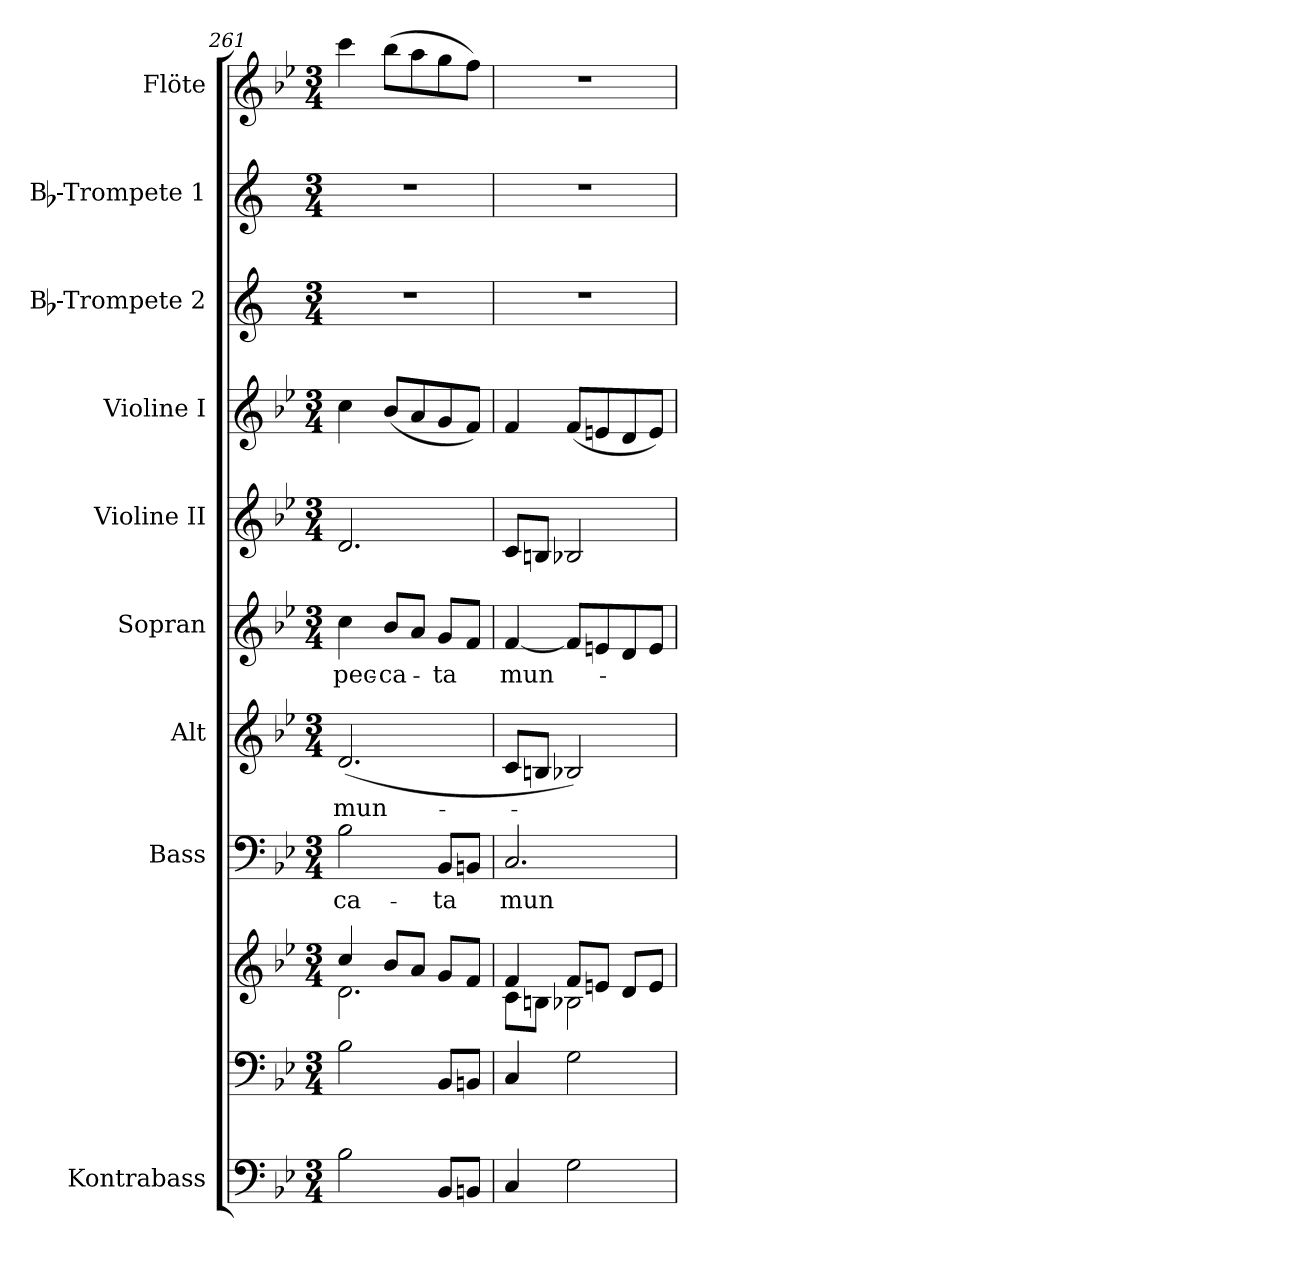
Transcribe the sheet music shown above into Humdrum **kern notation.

**kern	**kern	**kern	**kern	**text	**kern	**text	**kern	**text	**kern	**kern	**kern	**kern	**kern
*part10	*part9	*part9	*part8	*part8	*part7	*part7	*part6	*part6	*part5	*part4	*part3	*part2	*part1
*staff11	*staff10	*staff9	*staff8	*staff8	*staff7	*staff7	*staff6	*staff6	*staff5	*staff4	*staff3	*staff2	*staff1
*I"Kontrabass	*	*	*I"Bass	*	*I"Alt	*	*I"Sopran	*	*I"Violine II	*I"Violine I	*I"Bb-Trompete 2	*I"Bb-Trompete 1	*I"Flöte
*I'Kb.	*	*	*I'B.	*	*I'A.	*	*I'S.	*	*I'Vl. II	*I'Vl. I	*I'Bb Trp. 2	*I'Bb Trp. 1	*I'Fl.
*clefF4	*clefF4	*clefG2	*clefF4	*	*clefG2	*	*clefG2	*	*clefG2	*clefG2	*clefG2	*clefG2	*clefG2
*ITrd7c12	*	*	*	*	*	*	*	*	*	*	*ITrd1c2	*ITrd1c2	*
*k[b-e-]	*k[b-e-]	*k[b-e-]	*k[b-e-]	*	*k[b-e-]	*	*k[b-e-]	*	*k[b-e-]	*k[b-e-]	*k[b-e-]	*k[b-e-]	*k[b-e-]
*B-:	*B-:	*B-:	*B-:	*	*B-:	*	*B-:	*	*B-:	*B-:	*B-:	*B-:	*B-:
*M3/4	*M3/4	*M3/4	*M3/4	*	*M3/4	*	*M3/4	*	*M3/4	*M3/4	*M3/4	*M3/4	*M3/4
=261	=261	=261	=261	=261	=261	=261	=261	=261	=261	=261	=261	=261	=261
*	*	*^	*	*	*	*	*	*	*	*	*	*	*
!	!	!	!	!	!LO:LY:b	!	!LO:LY:b	!	!LO:LY:b	!	!	!	!	!
2BB-\	2B-\	4cc/	2.d\	2B-\	-ca-	(<2.d/	mun-	4cc\	pec-	2.d/	4cc\	2.r	2.r	4ccc\
!	!	!	!	!	!	!	!	!	!LO:LY:b	!	!	!	!	!
.	.	8b-/L	.	.	.	.	.	8b-/L	-ca-	.	(<8b-/L	.	.	(>8bb-\L
.	.	8a/J	.	.	.	.	.	8a/J	.	.	8a/	.	.	8aa\
!	!	!	!	!	!LO:LY:b	!	!	!	!LO:LY:b	!	!	!	!	!
8BBB-/L	8BB-/L	8g/L	.	8BB-/L	-ta	.	.	8g/L	-ta	.	8g/	.	.	8gg\
8BBBn/J	8BBn/J	8f/J	.	8BBn/J	.	.	.	8f/J	.	.	8f/J)	.	.	8ff\J)
=262	=262	=262	=262	=262	=262	=262	=262	=262	=262	=262	=262	=262	=262	=262
!	!	!	!	!	!LO:LY:b	!	!	!	!LO:LY:b	!	!	!	!	!
4CC/	4C/	4f/	8c\L	2.C/	mun-	8c/L	.	[4f/	mun-	8c/L	4f/	2.r	2.r	2.r
.	.	.	8Bn\J	.	.	8Bn/J	.	.	.	8Bn/J	.	.	.	.
2GG\	2G\	8f/L	2B-X\	.	.	2B-X/)	.	8f/L]	.	2B-X/	(<8f/L	.	.	.
.	.	8en/J	.	.	.	.	.	8en/	.	.	8en/	.	.	.
.	.	8d/L	.	.	.	.	.	8d/	.	.	8d/	.	.	.
.	.	8e/J	.	.	.	.	.	8e/J	.	.	8e/J)	.	.	.
*	*	*v	*v	*	*	*	*	*	*	*	*	*	*	*
=	=	=	=	=	=	=	=	=	=	=	=	=	=
*-	*-	*-	*-	*-	*-	*-	*-	*-	*-	*-	*-	*-	*-
